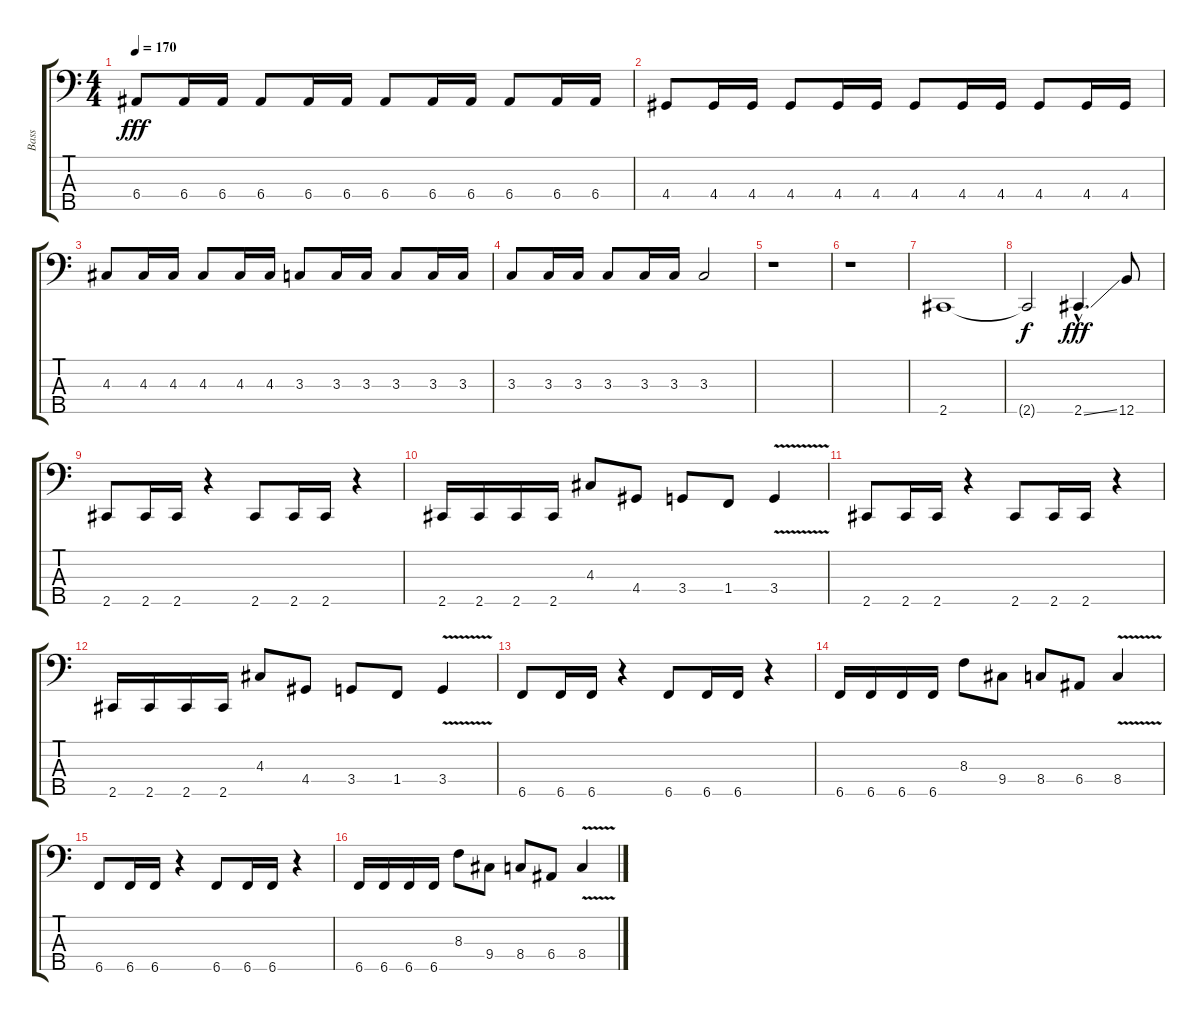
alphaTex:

\track ("Bass" "Bass") {instrument electricbassfinger}
\staff {score tabs}
\tuning (G2 D2 A1 E1 B0) {hide}
\ts (4 4)
\tempo 170
\clef f4
\ks c
6.4.8{dy fff} 6.4.16 6.4.16 6.4.8 6.4.16 6.4.16 6.4.8 6.4.16 6.4.16 6.4.8 6.4.16 6.4.16 |
4.4.8 4.4.16 4.4.16 4.4.8 4.4.16 4.4.16 4.4.8 4.4.16 4.4.16 4.4.8 4.4.16 4.4.16 |
4.3.8 4.3.16 4.3.16 4.3.8 4.3.16 4.3.16 3.3.8 3.3.16 3.3.16 3.3.8 3.3.16 3.3.16 |
3.3.8 3.3.16 3.3.16 3.3.8 3.3.16 3.3.16 3.3.2 |
r.1 |
r.1 |
2.5.1 |
2.5{t}.2{dy f} 2.5{ss hac}.4{d dy fff} 12.5.8 |
2.5.8 2.5.16 2.5.16 r.4 2.5.8 2.5.16 2.5.16 r.4 |
2.5.16 2.5.16 2.5.16 2.5.16 4.3.8 4.4.8 3.4.8 1.4.8 3.4{v}.4 |
2.5.8 2.5.16 2.5.16 r.4 2.5.8 2.5.16 2.5.16 r.4 |
2.5.16 2.5.16 2.5.16 2.5.16 4.3.8 4.4.8 3.4.8 1.4.8 3.4{v}.4 |
6.5.8 6.5.16 6.5.16 r.4 6.5.8 6.5.16 6.5.16 r.4 |
6.5.16 6.5.16 6.5.16 6.5.16 8.3.8 9.4.8 8.4.8 6.4.8 8.4{v}.4 |
6.5.8 6.5.16 6.5.16 r.4 6.5.8 6.5.16 6.5.16 r.4 |
6.5.16 6.5.16 6.5.16 6.5.16 8.3.8 9.4.8 8.4.8 6.4.8 8.4{v}.4
